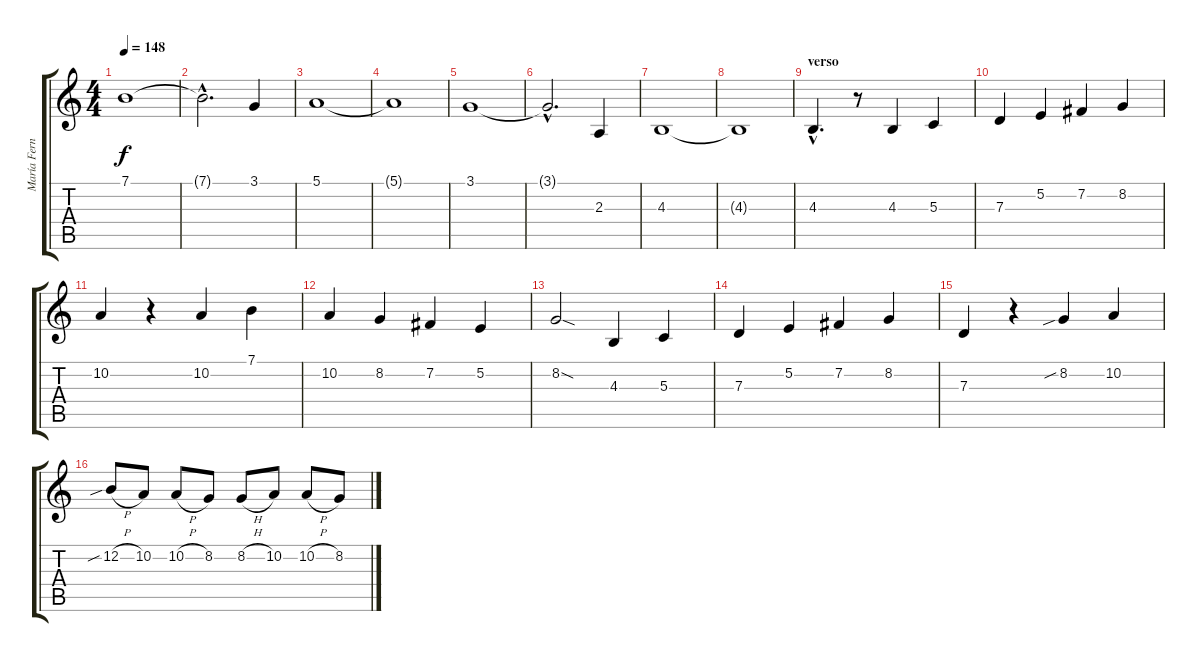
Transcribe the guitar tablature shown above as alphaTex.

\track ("María Fernanda (voz)" "María Fern") {instrument lead3calliope}
\staff {score tabs}
\tuning (E4 B3 G3 D3 A2 E2) {hide}
\ts (4 4)
\tempo 148
\clef g2
\ks c
7.1.1{dy f} |
7.1{hac t}.2{d} 3.1.4 |
5.1.1 |
5.1{t}.1 |
3.1.1 |
3.1{hac t}.2{d} 2.3.4 |
4.3.1 |
4.3{t}.1 |
\section ("" "verso")
4.3{hac}.4{d volume 10 balance 16 instrument lead3calliope} r.8 4.3.4 5.3.4 |
7.3.4 5.2.4 7.2.4 8.2.4 |
10.2.4 r.4 10.2.4 7.1.4 |
10.2.4 8.2.4 7.2.4 5.2.4 |
8.2{sod}.2 4.3.4 5.3.4 |
7.3.4 5.2.4 7.2.4 8.2.4 |
7.3.4 r.4 8.2{sib}.4 10.2.4 |
12.2{sib h}.8 10.2.8 10.2{h}.8 8.2.8 8.2{h}.8 10.2.8 10.2{h}.8 8.2.8
